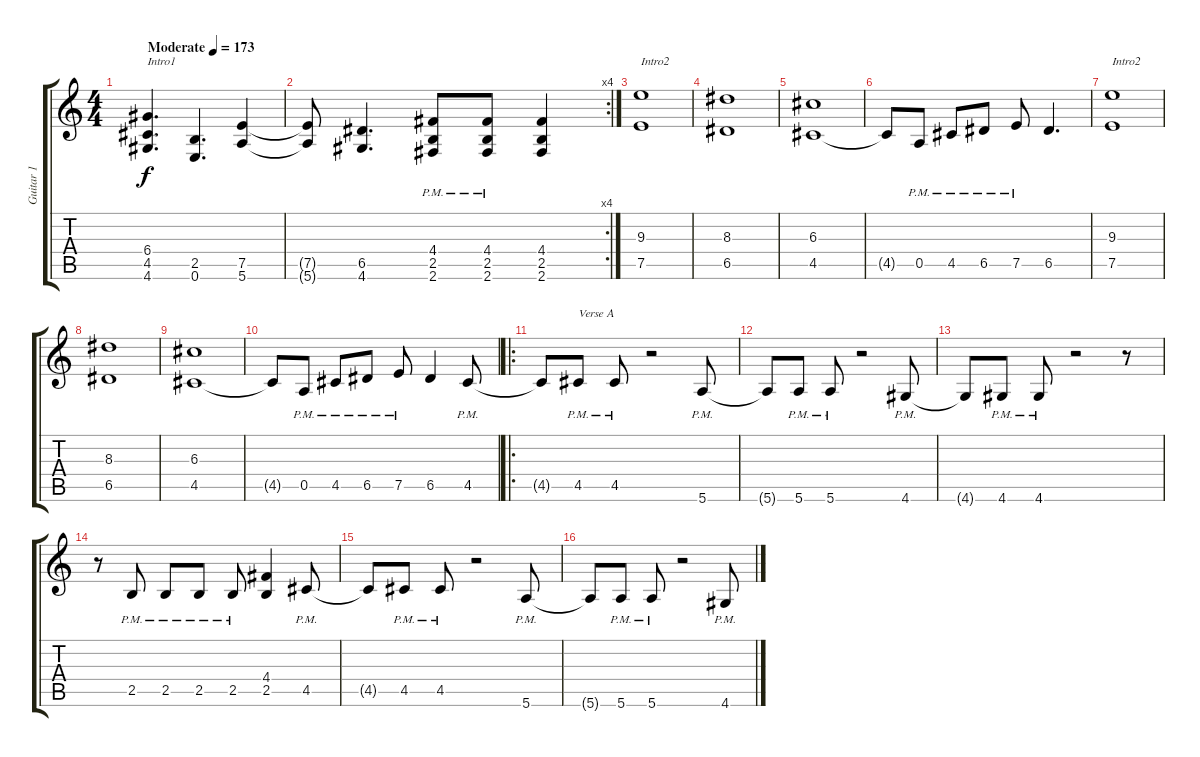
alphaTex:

\track ("Guitar 1" "Guitar 1") {instrument overdrivenguitar}
\staff {score tabs}
\tuning (E4 B3 G3 D3 A2 E2) {hide}
\ts (4 4)
\tempo (173 "Moderate")
\clef g2
\ks c
(6.4 4.5 4.6).4{d txt "Intro1" dy f instrument overdrivenguitar} (2.5 0.6).4{d} (7.5 5.6).4 |
\rc 4
(7.5{t} 5.6{t}).8 (6.5 4.6).4{d} (4.4{pm} 2.5{pm} 2.6{pm}).8{beam merge} (4.4{pm} 2.5{pm} 2.6{pm}).8 (4.4 2.5 2.6).4 |
(9.3 7.5).1{txt "Intro2"} |
(8.3 6.5).1 |
(6.3 4.5).1 |
4.5{t}.8 0.5{pm}.8 4.5{pm}.8 6.5{pm}.8 7.5{pm}.8 6.5.4{d} |
(9.3 7.5).1{txt "Intro2"} |
(8.3 6.5).1 |
(6.3 4.5).1 |
4.5{t}.8 0.5{pm}.8 4.5{pm}.8 6.5{pm}.8 7.5{pm}.8 6.5.4 4.5{pm}.8 |
\ro
4.5{t}.8 4.5{pm}.8{txt "Verse A"} 4.5{pm}.8 r.2 5.6{pm}.8 |
5.6{t}.8 5.6{pm}.8 5.6{pm}.8 r.2 4.6{pm}.8 |
4.6{t}.8 4.6{pm}.8 4.6{pm}.8 r.2 r.8 |
r.8 2.5{pm}.8 2.5{pm}.8 2.5{pm}.8 2.5{pm}.8 (4.4 2.5).4 4.5{pm}.8 |
4.5{t}.8 4.5{pm}.8 4.5{pm}.8 r.2 5.6{pm}.8 |
5.6{t}.8 5.6{pm}.8 5.6{pm}.8 r.2 4.6{pm}.8
